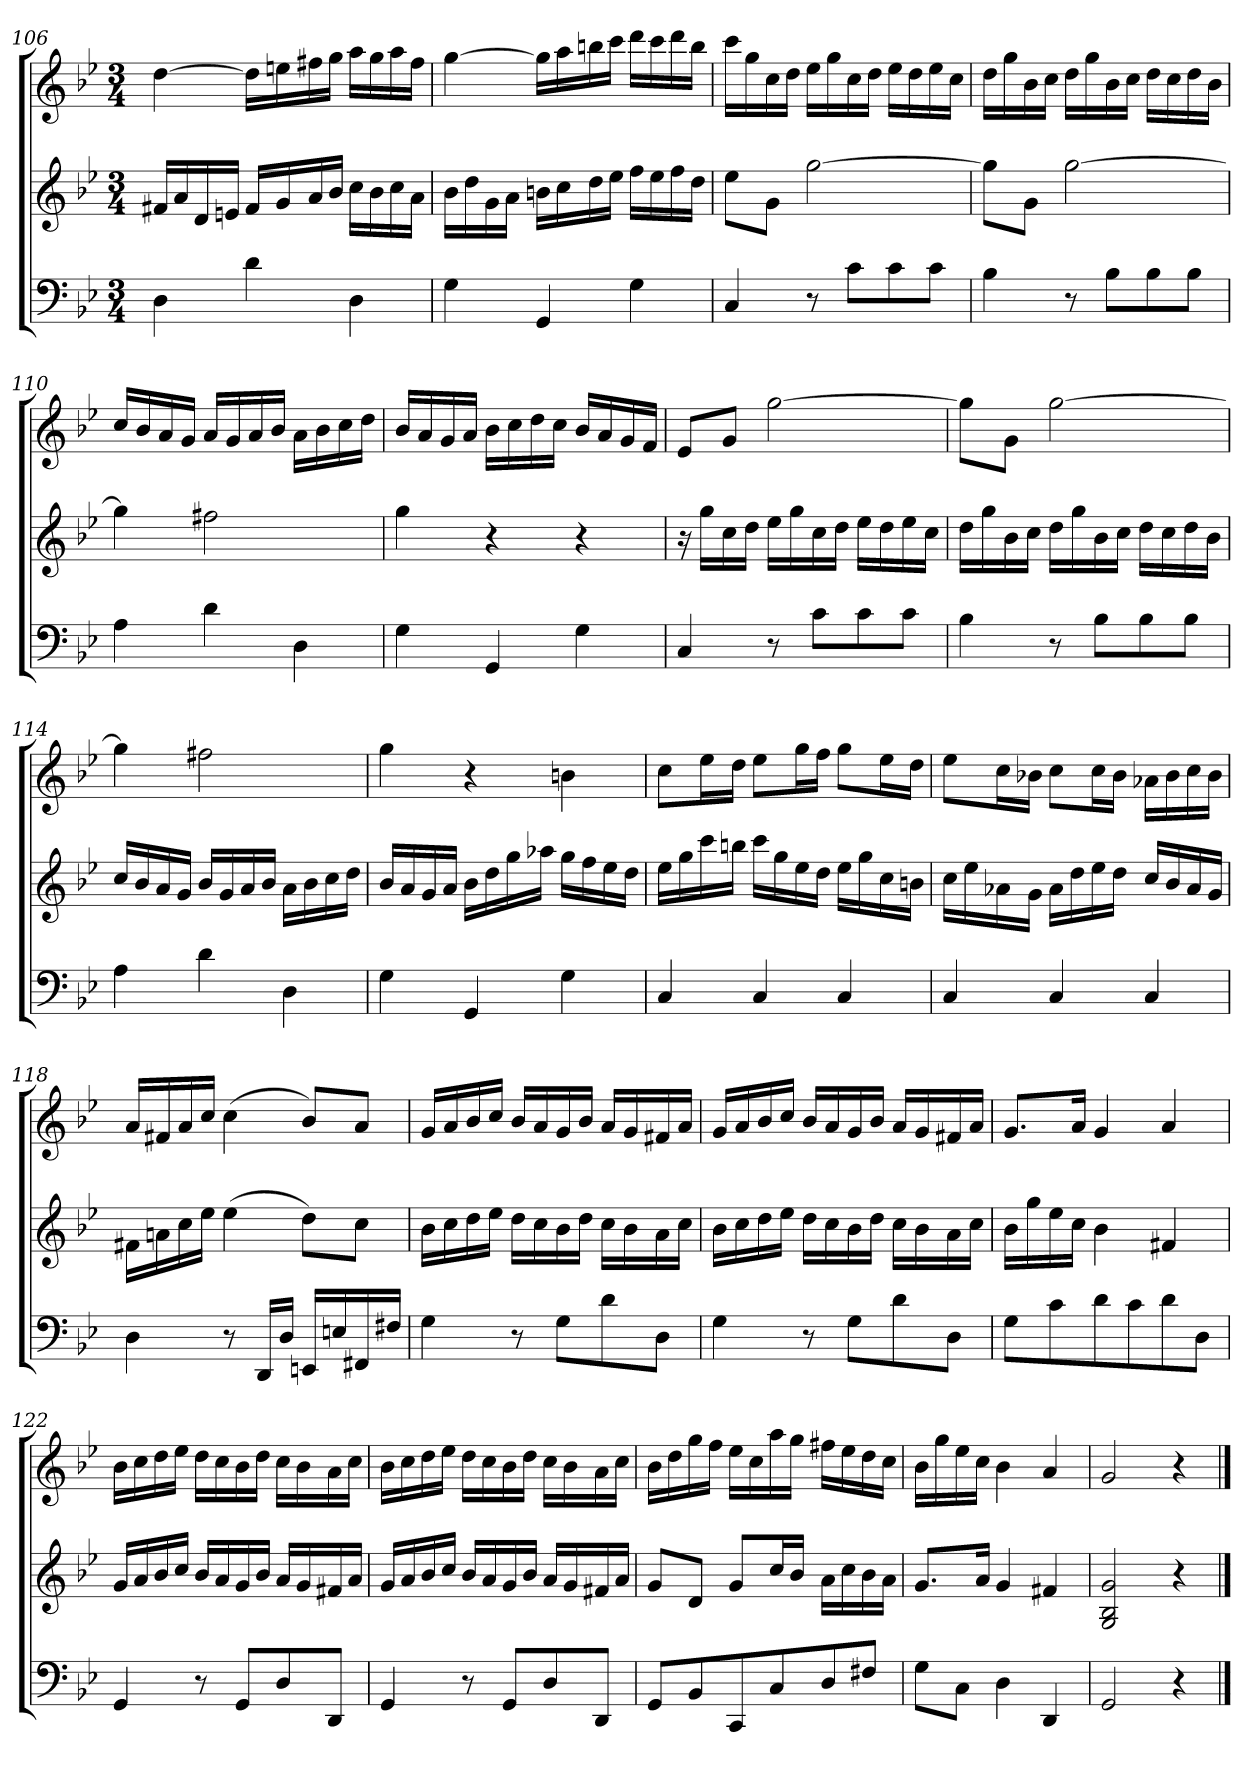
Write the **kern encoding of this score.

**kern	**kern	**kern
*part2	*part2	*part1
*staff3	*staff2	*staff1
!!LO:LB:g=z
*clefF4	*clefG2	*clefG2
*k[b-e-]	*k[b-e-]	*k[b-e-]
*M3/4	*M3/4	*M3/4
=106	=106	=106
4D\	16f#XLL	[4dd\
.	16a	.
.	16d	.
.	16enJJ	.
4d\	16f#LL	16ddLL]
.	16g	16een
.	16a	16ff#X
.	16b-JJ	16ggJJ
4D\	16ccLL	16aaLL
.	16b-	16gg
.	16cc	16aa
.	16aJJ	16ff#JJ
=107	=107	=107
4G\	16b-LL	[4gg\
.	16dd	.
.	16g	.
.	16aJJ	.
4GG/	16bnLL	16ggLL]
.	16cc	16aa
.	16dd	16bbn
.	16ee-JJ	16cccJJ
4G\	16ffLL	16dddLL
.	16ee-	16ccc
.	16ff	16ddd
.	16ddJJ	16bbJJ
=108	=108	=108
4C/	8ee-L	16cccLL
.	.	16gg
.	8gJ	16cc
.	.	16ddJJ
8r	[2gg\	16ee-LL
.	.	16gg
8cL	.	16cc
.	.	16ddJJ
8c	.	16ee-LL
.	.	16dd
8cJ	.	16ee-
.	.	16ccJJ
!!LO:PB:g=z
=109	=109	=109
4B-\	8ggL]	16ddLL
.	.	16gg
.	8gJ	16b-
.	.	16ccJJ
8r	[2gg\	16ddLL
.	.	16gg
8B-L	.	16b-
.	.	16ccJJ
8B-	.	16ddLL
.	.	16cc
8B-J	.	16dd
.	.	16b-JJ
=110	=110	=110
4A\	4gg\]	16ccLL
.	.	16b-
.	.	16a
.	.	16gJJ
4d\	2ff#X\	16aLL
.	.	16g
.	.	16a
.	.	16b-JJ
4D\	.	16aLL
.	.	16b-
.	.	16cc
.	.	16ddJJ
=111	=111	=111
4G\	4gg\	16b-LL
.	.	16a
.	.	16g
.	.	16aJJ
4GG/	4r	16b-LL
.	.	16cc
.	.	16dd
.	.	16ccJJ
4G\	4r	16b-LL
.	.	16a
.	.	16g
.	.	16fJJ
!!LO:LB:g=z
=112	=112	=112
4C/	16r	8e-L
.	16ggLL	.
.	16cc	8gJ
.	16ddJJ	.
8r	16ee-LL	[2gg\
.	16gg	.
8cL	16cc	.
.	16ddJJ	.
8c	16ee-LL	.
.	16dd	.
8cJ	16ee-	.
.	16ccJJ	.
=113	=113	=113
4B-\	16ddLL	8ggL]
.	16gg	.
.	16b-	8gJ
.	16ccJJ	.
8r	16ddLL	[2gg\
.	16gg	.
8B-L	16b-	.
.	16ccJJ	.
8B-	16ddLL	.
.	16cc	.
8B-J	16dd	.
.	16b-JJ	.
=114	=114	=114
4A\	16ccLL	4gg\]
.	16b-	.
.	16a	.
.	16gJJ	.
4d\	16b-LL	2ff#X\
.	16g	.
.	16a	.
.	16b-JJ	.
4D\	16aLL	.
.	16b-	.
.	16cc	.
.	16ddJJ	.
!!LO:LB:g=z
=115	=115	=115
4G\	16b-LL	4gg\
.	16a	.
.	16g	.
.	16aJJ	.
4GG/	16b-LL	4r
.	16dd	.
.	16gg	.
.	16aa-XJJ	.
4G\	16ggLL	4bn\
.	16ff	.
.	16ee-	.
.	16ddJJ	.
=116	=116	=116
4C/	16ee-LL	8ccL
.	16gg	.
.	16ccc	16ee-L
.	16bbnJJ	16ddJJ
4C/	16cccLL	8ee-L
.	16gg	.
.	16ee-	16ggL
.	16ddJJ	16ffJJ
4C/	16ee-LL	8ggL
.	16gg	.
.	16cc	16ee-L
.	16bnJJ	16ddJJ
=117	=117	=117
4C/	16ccLL	8ee-L
.	16ee-	.
.	16a-X	16ccL
.	16gJJ	16b-XJJ
4C/	16a-LL	8ccL
.	16dd	.
.	16ee-	16ccL
.	16ddJJ	16b-JJ
4C/	16ccLL	16a-XLL
.	16b-	16b-
.	16a-	16cc
.	16gJJ	16b-JJ
!!LO:LB:g=z
=118	=118	=118
4D\	16f#XLL	16aLL
.	16an	16f#X
.	16cc	16a
.	16ee-JJ	16ccJJ
8r	(>4ee-\	(>4cc\
16DDLL	.	.
16DJJ	.	.
16EEnLL	8ddL)	8b-L)
16En	.	.
16FF#X	8ccJ	8aJ
16F#XJJ	.	.
=119	=119	=119
4G\	16b-LL	16gLL
.	16cc	16a
.	16dd	16b-
.	16ee-JJ	16ccJJ
8r	16ddLL	16b-LL
.	16cc	16a
8GL	16b-	16g
.	16ddJJ	16b-JJ
8d	16ccLL	16aLL
.	16b-	16g
8DJ	16a	16f#X
.	16ccJJ	16aJJ
=120	=120	=120
4G\	16b-LL	16gLL
.	16cc	16a
.	16dd	16b-
.	16ee-JJ	16ccJJ
8r	16ddLL	16b-LL
.	16cc	16a
8GL	16b-	16g
.	16ddJJ	16b-JJ
8d	16ccLL	16aLL
.	16b-	16g
8DJ	16a	16f#X
.	16ccJJ	16aJJ
!!LO:LB:g=z
=121	=121	=121
8GL	16b-LL	8.gL
.	16gg	.
8c	16ee-	.
.	16ccJJ	16aJk
8d	4b-\	4g/
8c	.	.
8d	4f#X/	4a/
8DJ	.	.
=122	=122	=122
4GG/	16gLL	16b-LL
.	16a	16cc
.	16b-	16dd
.	16ccJJ	16ee-JJ
8r	16b-LL	16ddLL
.	16a	16cc
8GGL	16g	16b-
.	16b-JJ	16ddJJ
8D	16aLL	16ccLL
.	16g	16b-
8DDJ	16f#X	16a
.	16aJJ	16ccJJ
=123	=123	=123
4GG/	16gLL	16b-LL
.	16a	16cc
.	16b-	16dd
.	16ccJJ	16ee-JJ
8r	16b-LL	16ddLL
.	16a	16cc
8GGL	16g	16b-
.	16b-JJ	16ddJJ
8D	16aLL	16ccLL
.	16g	16b-
8DDJ	16f#X	16a
.	16aJJ	16ccJJ
!!LO:PB:g=z
=124	=124	=124
8GGL	8gL	16b-LL
.	.	16dd
8BB-	8dJ	16gg
.	.	16ffJJ
8CC	8gL	16ee-LL
.	.	16cc
8C	16ccL	16aa
.	16b-JJ	16ggJJ
8D	16aLL	16ff#XLL
.	16cc	16ee-
8F#XJ	16b-	16dd
.	16aJJ	16ccJJ
=125	=125	=125
8GL	8.gL	16b-LL
.	.	16gg
8CJ	.	16ee-
.	16aJk	16ccJJ
4D\	4g/	4b-\
4DD/	4f#X/	4a/
=126	=126	=126
2GG/	2G/ 2B-/ 2g/	2g/
4r	4r	4r
==	==	==
*-	*-	*-
